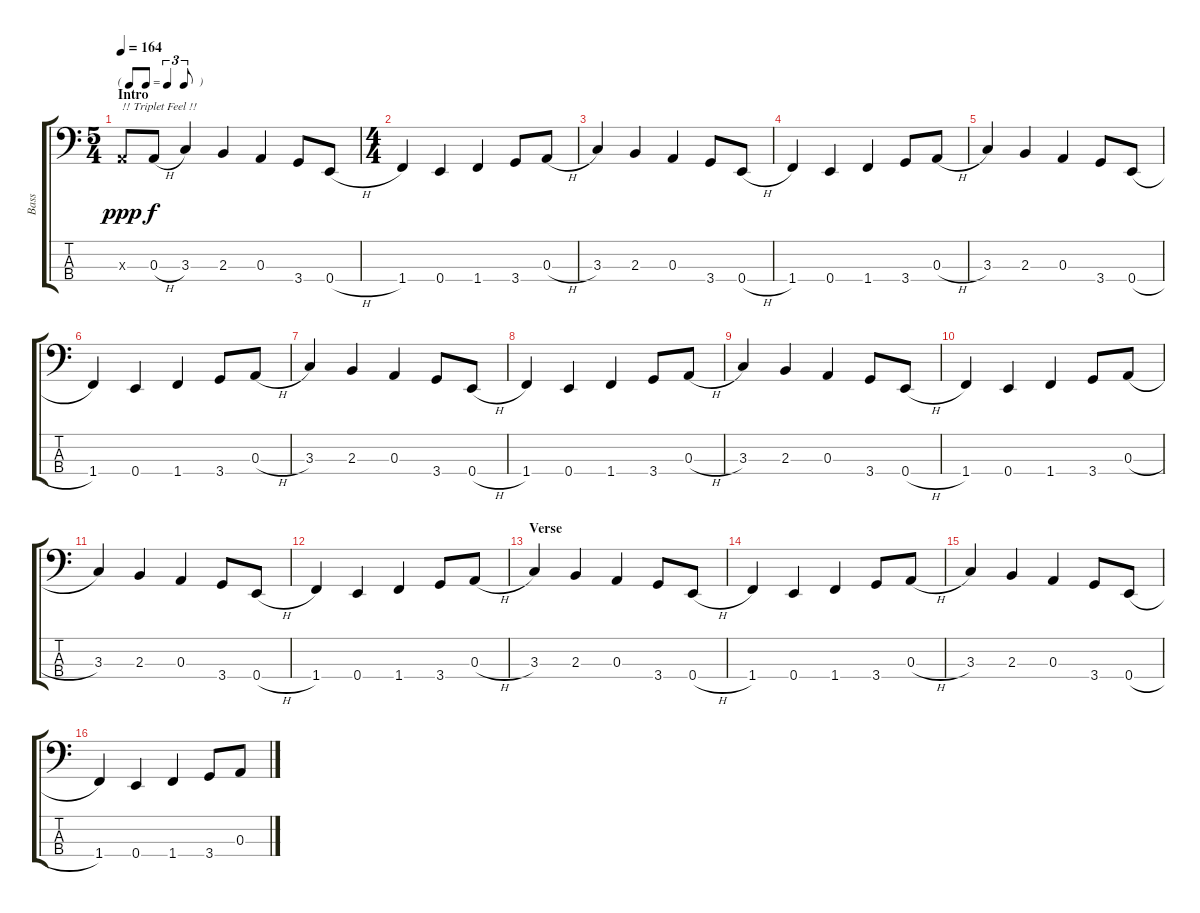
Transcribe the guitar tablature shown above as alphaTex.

\track ("Bass" "Bass") {instrument electricbassfinger}
\staff {score tabs}
\tuning (G2 D2 A1 E1) {hide}
\ts (5 4)
\tf triplet8th
\section ("" "Intro")
\tempo 164
\clef f4
\ks c
0.3{x}.8{txt "!! Triplet Feel !!" dy ppp instrument electricbassfinger} 0.3{h}.8{dy f} 3.3.4 2.3.4 0.3.4 3.4.8 0.4{h}.8 |
\ts (4 4)
1.4.4 0.4.4 1.4.4 3.4.8 0.3{h}.8 |
3.3.4 2.3.4 0.3.4 3.4.8 0.4{h}.8 |
1.4.4 0.4.4 1.4.4 3.4.8 0.3{h}.8 |
3.3.4 2.3.4 0.3.4 3.4.8 0.4{h}.8 |
1.4.4 0.4.4 1.4.4 3.4.8 0.3{h}.8 |
3.3.4 2.3.4 0.3.4 3.4.8 0.4{h}.8 |
1.4.4 0.4.4 1.4.4 3.4.8 0.3{h}.8 |
3.3.4 2.3.4 0.3.4 3.4.8 0.4{h}.8 |
1.4.4 0.4.4 1.4.4 3.4.8 0.3{h}.8 |
3.3.4 2.3.4 0.3.4 3.4.8 0.4{h}.8 |
1.4.4 0.4.4 1.4.4 3.4.8 0.3{h}.8 |
\section ("" "Verse")
3.3.4 2.3.4 0.3.4 3.4.8 0.4{h}.8 |
1.4.4 0.4.4 1.4.4 3.4.8 0.3{h}.8 |
3.3.4 2.3.4 0.3.4 3.4.8 0.4{h}.8 |
1.4.4 0.4.4 1.4.4 3.4.8 0.3{h}.8
